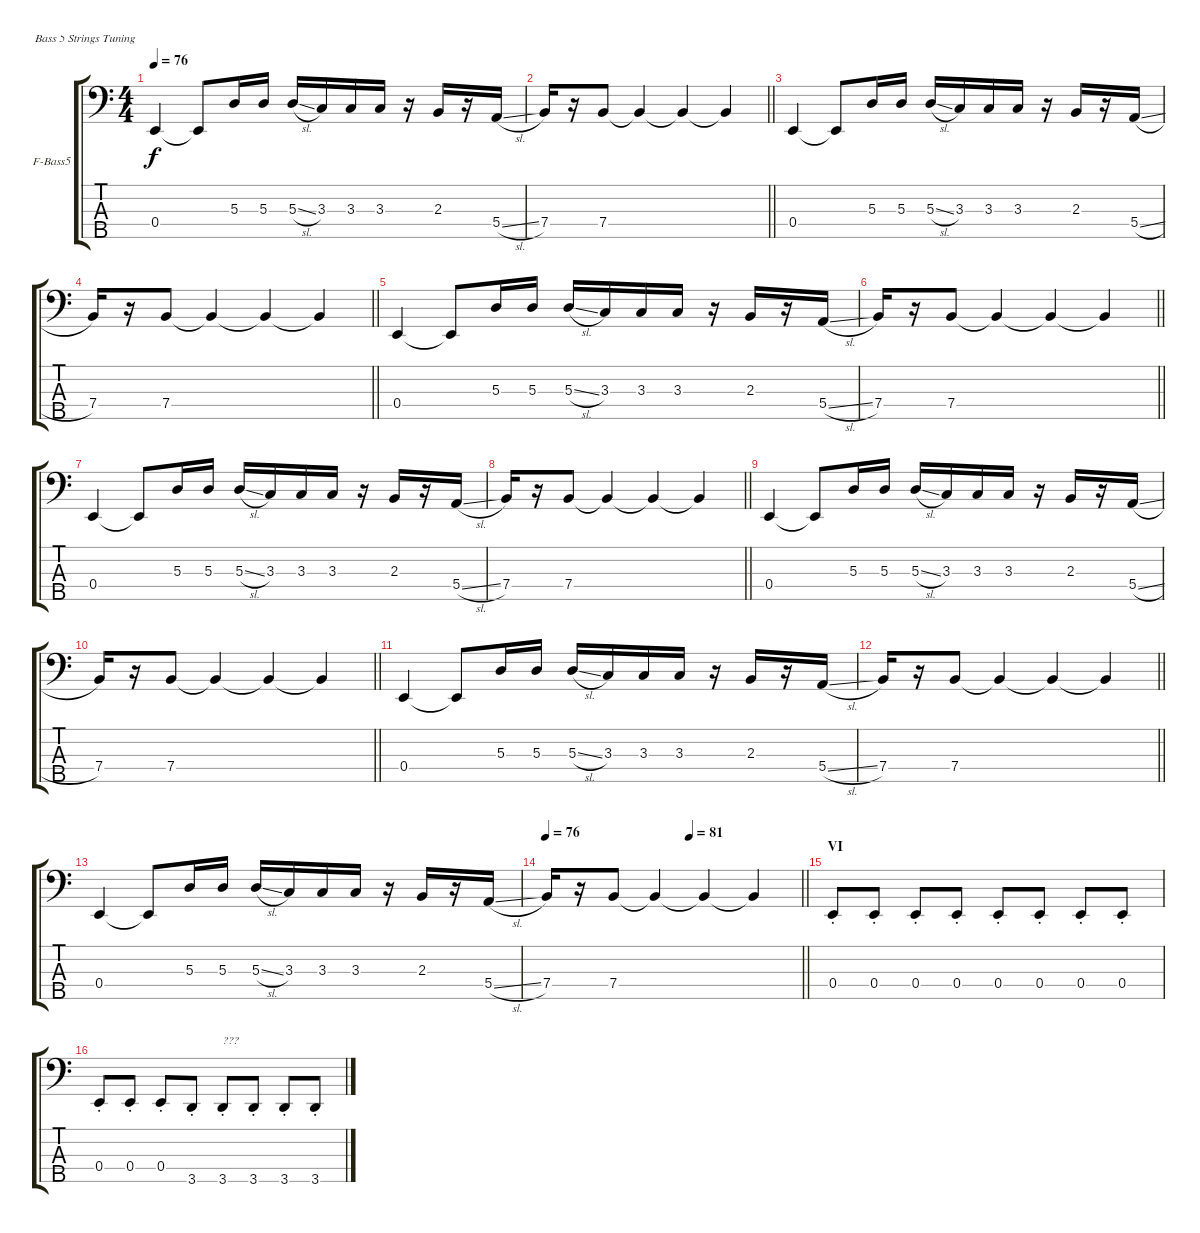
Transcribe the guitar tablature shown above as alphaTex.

\bracketExtendMode groupsimilarinstruments
\firstSystemTrackNameOrientation horizontal
\otherSystemsTrackNameOrientation horizontal
\track ("Johan DeFarfalla - Bass" "F-Bass5") {instrument fretlessbass}
\staff {score tabs}
\tuning (G2 D2 A1 E1 B0)
\ts (4 4)
\tempo 76
\clef f4
\ks c
0.4.4{dy f} 0.4{t}.8 5.3.16 5.3.16 5.3{sl}.16 3.3.16 3.3.16 3.3.16 r.16 2.3.16 r.16 5.4{sl}.16 |
\barLineRight lightlight
7.4.16 r.16 7.4.8 7.4{t}.4 7.4{t}.4 7.4{t}.4 |
0.4.4 0.4{t}.8 5.3.16 5.3.16 5.3{sl}.16 3.3.16 3.3.16 3.3.16 r.16 2.3.16 r.16 5.4{sl}.16 |
\barLineRight lightlight
7.4.16 r.16 7.4.8 7.4{t}.4 7.4{t}.4 7.4{t}.4 |
0.4.4 0.4{t}.8 5.3.16 5.3.16 5.3{sl}.16 3.3.16 3.3.16 3.3.16 r.16 2.3.16 r.16 5.4{sl}.16 |
\barLineRight lightlight
7.4.16 r.16 7.4.8 7.4{t}.4 7.4{t}.4 7.4{t}.4 |
0.4.4 0.4{t}.8 5.3.16 5.3.16 5.3{sl}.16 3.3.16 3.3.16 3.3.16 r.16 2.3.16 r.16 5.4{sl}.16 |
\barLineRight lightlight
7.4.16 r.16 7.4.8 7.4{t}.4 7.4{t}.4 7.4{t}.4 |
0.4.4 0.4{t}.8 5.3.16 5.3.16 5.3{sl}.16 3.3.16 3.3.16 3.3.16 r.16 2.3.16 r.16 5.4{sl}.16 |
\barLineRight lightlight
7.4.16 r.16 7.4.8 7.4{t}.4 7.4{t}.4 7.4{t}.4 |
0.4.4 0.4{t}.8 5.3.16 5.3.16 5.3{sl}.16 3.3.16 3.3.16 3.3.16 r.16 2.3.16 r.16 5.4{sl}.16 |
\barLineRight lightlight
7.4.16 r.16 7.4.8 7.4{t}.4 7.4{t}.4 7.4{t}.4 |
0.4.4 0.4{t}.8 5.3.16 5.3.16 5.3{sl}.16 3.3.16 3.3.16 3.3.16 r.16 2.3.16 r.16 5.4{sl}.16 |
\tempo 76
\tempo (81 0.5625)
\barLineRight lightlight
7.4.16 r.16 7.4.8 7.4{t}.4 7.4{t}.4 7.4{t}.4 |
\section ("" "VI")
0.4{st}.8 0.4{st}.8 0.4{st}.8 0.4{st}.8 0.4{st}.8 0.4{st}.8 0.4{st}.8 0.4{st}.8 |
0.4{st}.8 0.4{st}.8 0.4{st}.8 3.5{st}.8 3.5{st}.8{txt "???"} 3.5{st}.8 3.5{st}.8 3.5{st}.8
